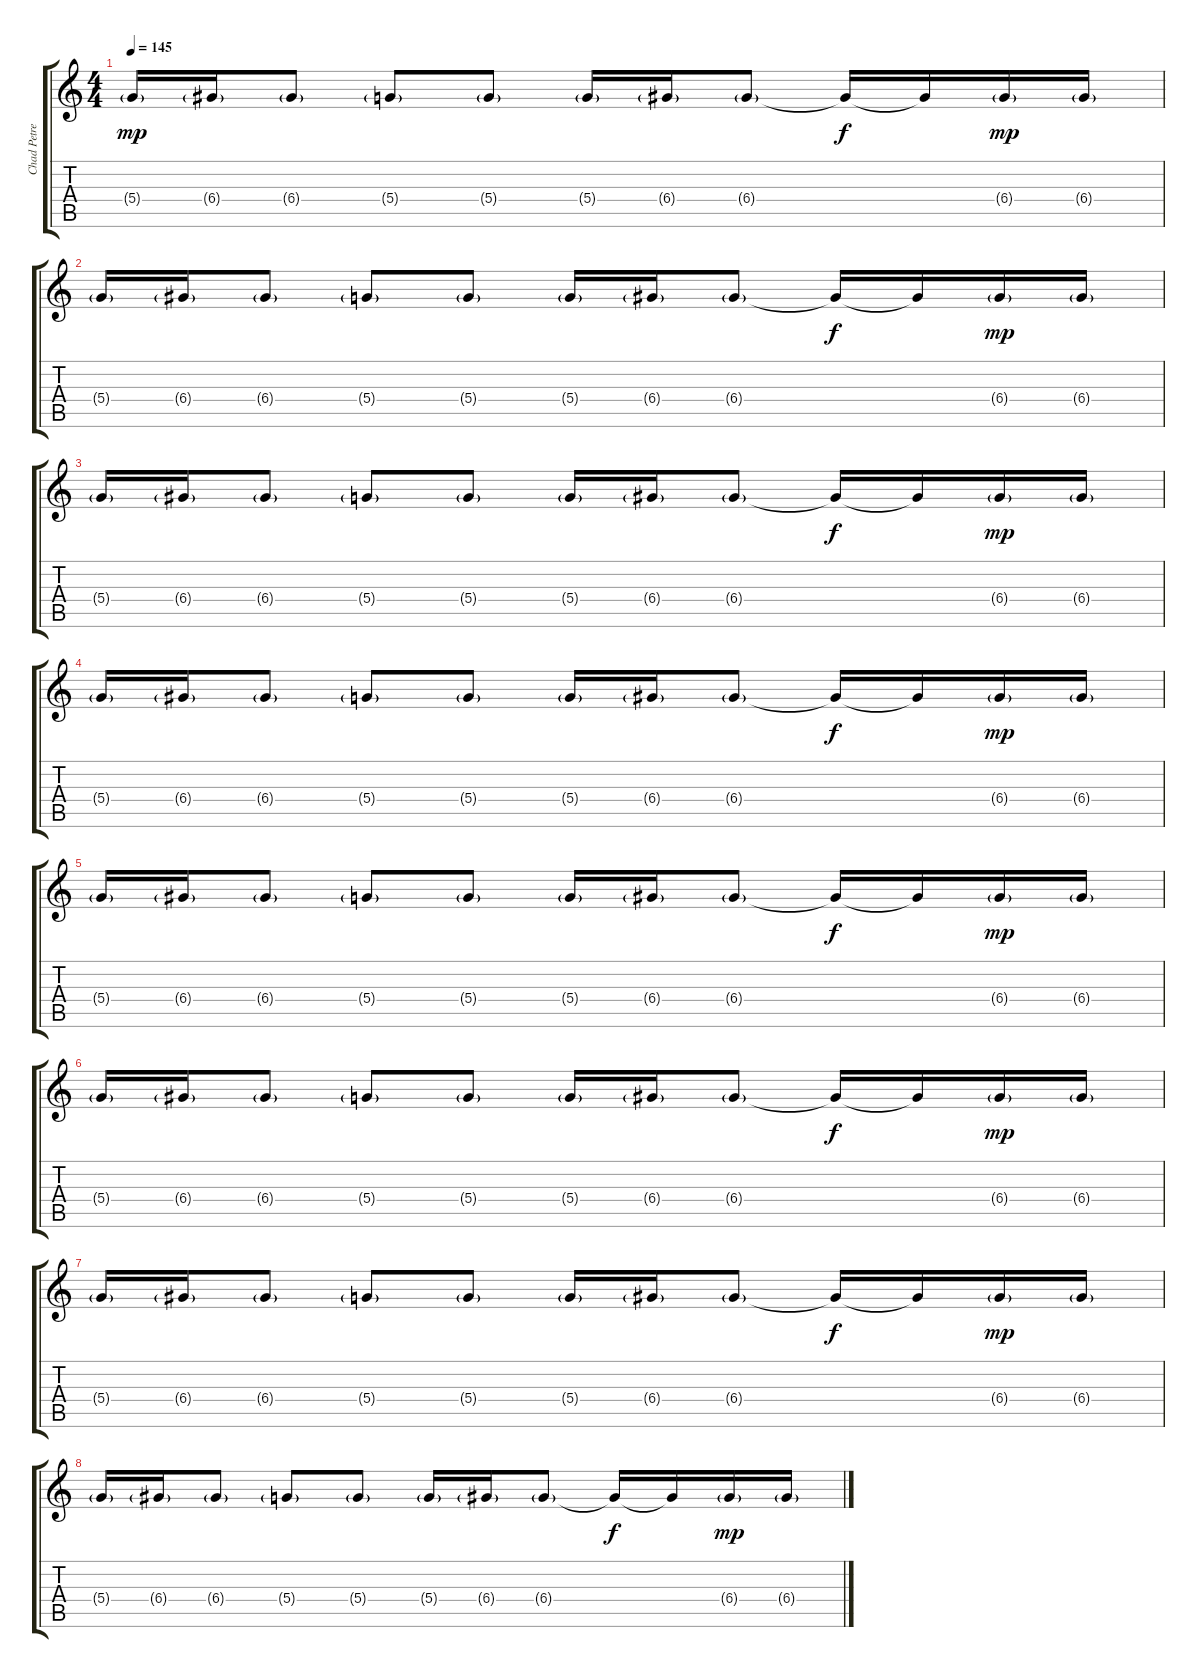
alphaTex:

\track ("Chad Petree" "Chad Petre") {instrument overdrivenguitar}
\staff {score tabs}
\tuning (E4 B3 G3 D3 A2 E2) {hide}
\ts (4 4)
\tempo 145
\clef g2
\ks c
5.4{g}.16{dy mp volume 9 instrument electricguitarmuted} 6.4{g}.16 6.4{g}.8 5.4{g}.8 5.4{g}.8 5.4{g}.16 6.4{g}.16 6.4{g}.8 6.4{t}.16{dy f} 6.4{t}.16 6.4{g}.16{dy mp} 6.4{g}.16 |
5.4{g}.16 6.4{g}.16 6.4{g}.8 5.4{g}.8 5.4{g}.8 5.4{g}.16 6.4{g}.16 6.4{g}.8 6.4{t}.16{dy f} 6.4{t}.16 6.4{g}.16{dy mp} 6.4{g}.16 |
5.4{g}.16 6.4{g}.16 6.4{g}.8 5.4{g}.8 5.4{g}.8 5.4{g}.16 6.4{g}.16 6.4{g}.8 6.4{t}.16{dy f} 6.4{t}.16 6.4{g}.16{dy mp} 6.4{g}.16 |
5.4{g}.16 6.4{g}.16 6.4{g}.8 5.4{g}.8 5.4{g}.8 5.4{g}.16 6.4{g}.16 6.4{g}.8 6.4{t}.16{dy f} 6.4{t}.16 6.4{g}.16{dy mp} 6.4{g}.16 |
5.4{g}.16 6.4{g}.16 6.4{g}.8 5.4{g}.8 5.4{g}.8 5.4{g}.16 6.4{g}.16 6.4{g}.8 6.4{t}.16{dy f} 6.4{t}.16 6.4{g}.16{dy mp} 6.4{g}.16 |
5.4{g}.16 6.4{g}.16 6.4{g}.8 5.4{g}.8 5.4{g}.8 5.4{g}.16 6.4{g}.16 6.4{g}.8 6.4{t}.16{dy f} 6.4{t}.16 6.4{g}.16{dy mp} 6.4{g}.16 |
5.4{g}.16 6.4{g}.16 6.4{g}.8 5.4{g}.8 5.4{g}.8 5.4{g}.16 6.4{g}.16 6.4{g}.8 6.4{t}.16{dy f} 6.4{t}.16 6.4{g}.16{dy mp} 6.4{g}.16 |
5.4{g}.16 6.4{g}.16 6.4{g}.8 5.4{g}.8 5.4{g}.8 5.4{g}.16 6.4{g}.16 6.4{g}.8 6.4{t}.16{dy f} 6.4{t}.16 6.4{g}.16{dy mp} 6.4{g}.16
